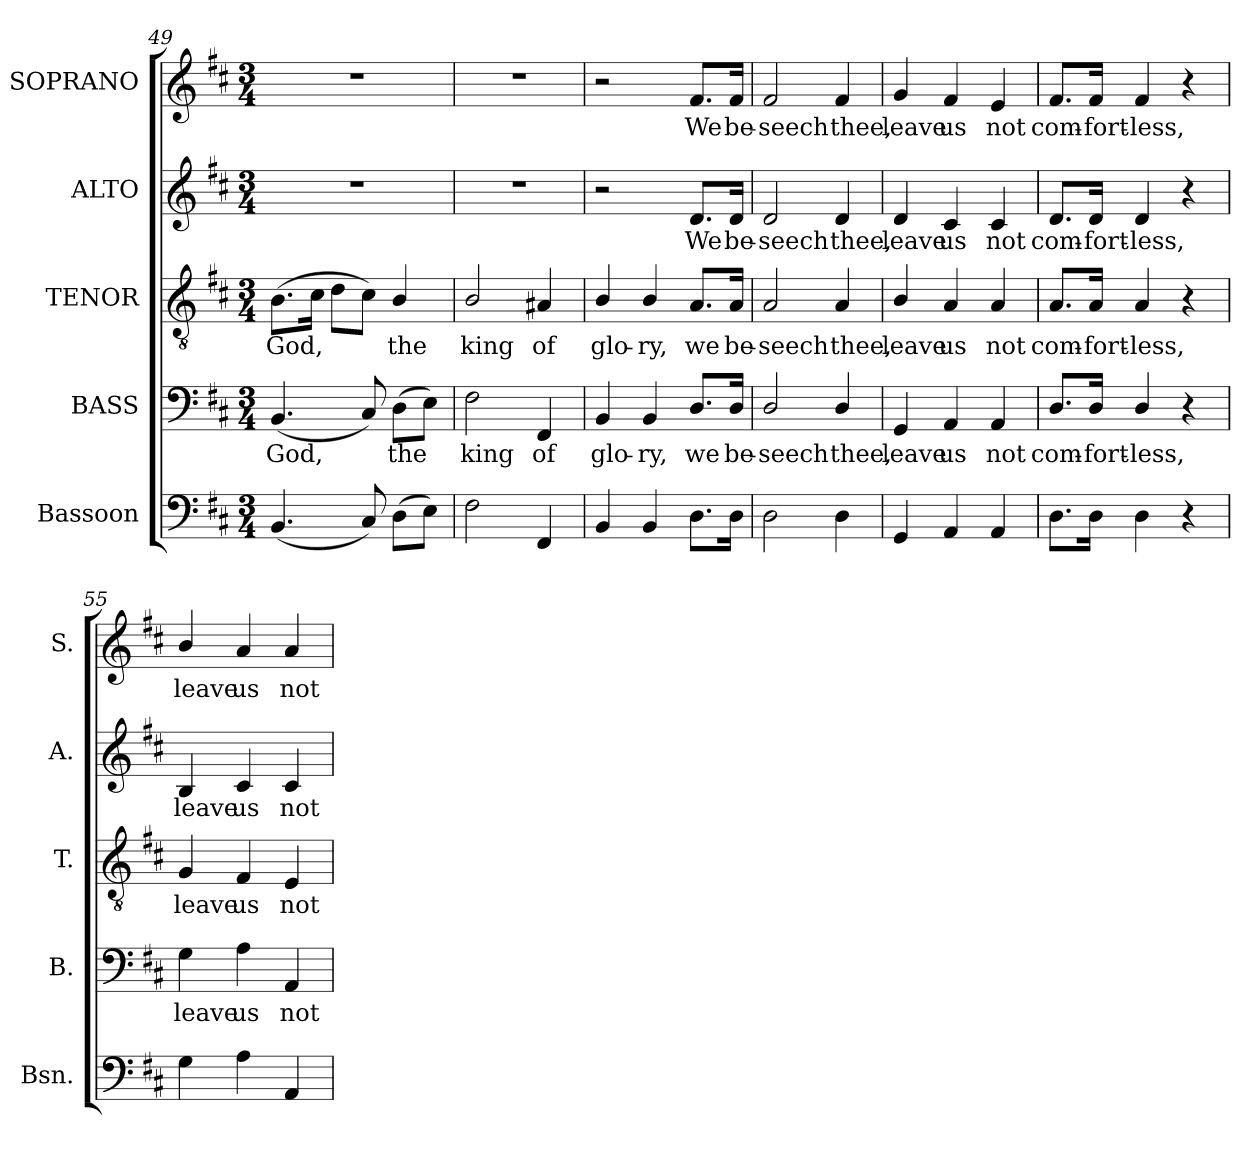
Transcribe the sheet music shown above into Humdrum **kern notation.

**kern	**kern	**text	**kern	**text	**kern	**text	**kern	**text
*part5	*part4	*part4	*part3	*part3	*part2	*part2	*part1	*part1
*staff5	*staff4	*staff4	*staff3	*staff3	*staff2	*staff2	*staff1	*staff1
*I"Bassoon	*I"BASS	*	*I"TENOR	*	*I"ALTO	*	*I"SOPRANO	*
*I'Bsn.	*I'B.	*	*I'T.	*	*I'A.	*	*I'S.	*
*clefF4	*clefF4	*	*clefGv2	*	*clefG2	*	*clefG2	*
*	*	*	*ITrd7c12	*	*	*	*	*
*k[f#c#]	*k[f#c#]	*	*k[f#c#]	*	*k[f#c#]	*	*k[f#c#]	*
*D:	*D:	*	*D:	*	*D:	*	*D:	*
*M3/4	*M3/4	*	*M3/4	*	*M3/4	*	*M3/4	*
=49	=49	=49	=49	=49	=49	=49	=49	=49
!	!	!LO:LY:b:color=#000000	!	!	!	!	!	!
!	!	!	!	!LO:LY:b:color=#000000	!LO:N:vis=1	!	!LO:N:vis=1	!
(4.BBi/	(4.BBi/	God,	(8.BBi\L	God,	2.r	.	2.r	.
.	.	.	16C#i\Jk	.	.	.	.	.
.	.	.	8Di\L	.	.	.	.	.
8C#i/)	8C#i/)	.	8C#i\J)	.	.	.	.	.
!	!	!LO:LY:b:color=#000000	!	!	!	!	!	!
!	!	!	!	!LO:LY:b:color=#000000	!	!	!	!
(8Di\L	(8Di\L	the	4BBi/	the	.	.	.	.
8Ei\J)	8Ei\J)	.	.	.	.	.	.	.
=50	=50	=50	=50	=50	=50	=50	=50	=50
!	!	!LO:LY:b:color=#000000	!	!	!	!	!	!
!	!	!	!	!LO:LY:b:color=#000000	!LO:N:vis=1	!	!LO:N:vis=1	!
2F#i\	2F#i\	king	2BBi/	king	2.r	.	2.r	.
!	!	!LO:LY:b:color=#000000	!	!	!	!	!	!
!	!	!	!	!LO:LY:b:color=#000000	!	!	!	!
4FF#i/	4FF#i/	of	4AA#Xi/	of	.	.	.	.
!!LO:LB:g=z
=51	=51	=51	=51	=51	=51	=51	=51	=51
!	!	!LO:LY:b:color=#000000	!	!	!	!	!	!
!	!	!	!	!LO:LY:b:color=#000000	!	!	!	!
4BBi/	4BBi/	glo-	4BBi/	glo-	2r	.	2r	.
!	!	!LO:LY:b:color=#000000	!	!	!	!	!	!
!	!	!	!	!LO:LY:b:color=#000000	!	!	!	!
4BBi/	4BBi/	-ry,	4BBi/	-ry,	.	.	.	.
!	!	!LO:LY:b:color=#000000	!	!	!	!	!	!
!	!	!	!	!LO:LY:b:color=#000000	!	!	!	!
!	!	!	!	!	!	!LO:LY:b:color=#000000	!	!
!	!	!	!	!	!	!	!	!LO:LY:b:color=#000000
8.Di\L	8.Di/L	we	8.AAi/L	we	8.di/L	We	8.f#i/L	We
!	!	!LO:LY:b:color=#000000	!	!	!	!	!	!
!	!	!	!	!LO:LY:b:color=#000000	!	!	!	!
!	!	!	!	!	!	!LO:LY:b:color=#000000	!	!
!	!	!	!	!	!	!	!	!LO:LY:b:color=#000000
16Di\Jk	16Di/Jk	be-	16AAi/Jk	be-	16di/Jk	be-	16f#i/Jk	be-
=52	=52	=52	=52	=52	=52	=52	=52	=52
!	!	!LO:LY:b:color=#000000	!	!	!	!	!	!
!	!	!	!	!LO:LY:b:color=#000000	!	!	!	!
!	!	!	!	!	!	!LO:LY:b:color=#000000	!	!
!	!	!	!	!	!	!	!	!LO:LY:b:color=#000000
2Di\	2Di/	-seech	2AAi/	-seech	2di/	-seech	2f#i/	-seech
!	!	!LO:LY:b:color=#000000	!	!	!	!	!	!
!	!	!	!	!LO:LY:b:color=#000000	!	!	!	!
!	!	!	!	!	!	!LO:LY:b:color=#000000	!	!
!	!	!	!	!	!	!	!	!LO:LY:b:color=#000000
4Di\	4Di/	thee,	4AAi/	thee,	4di/	thee,	4f#i/	thee,
=53	=53	=53	=53	=53	=53	=53	=53	=53
!	!	!LO:LY:b:color=#000000	!	!	!	!	!	!
!	!	!	!	!LO:LY:b:color=#000000	!	!	!	!
!	!	!	!	!	!	!LO:LY:b:color=#000000	!	!
!	!	!	!	!	!	!	!	!LO:LY:b:color=#000000
4GGi/	4GGi/	leave	4BBi/	leave	4di/	leave	4gi/	leave
!	!	!LO:LY:b:color=#000000	!	!	!	!	!	!
!	!	!	!	!LO:LY:b:color=#000000	!	!	!	!
!	!	!	!	!	!	!LO:LY:b:color=#000000	!	!
!	!	!	!	!	!	!	!	!LO:LY:b:color=#000000
4AAi/	4AAi/	us	4AAi/	us	4c#i/	us	4f#i/	us
!	!	!LO:LY:b:color=#000000	!	!	!	!	!	!
!	!	!	!	!LO:LY:b:color=#000000	!	!	!	!
!	!	!	!	!	!	!LO:LY:b:color=#000000	!	!
!	!	!	!	!	!	!	!	!LO:LY:b:color=#000000
4AAi/	4AAi/	not	4AAi/	not	4c#i/	not	4ei/	not
=54	=54	=54	=54	=54	=54	=54	=54	=54
!	!	!LO:LY:b:color=#000000	!	!	!	!	!	!
!	!	!	!	!LO:LY:b:color=#000000	!	!	!	!
!	!	!	!	!	!	!LO:LY:b:color=#000000	!	!
!	!	!	!	!	!	!	!	!LO:LY:b:color=#000000
8.Di\L	8.Di/L	com-	8.AAi/L	com-	8.di/L	com-	8.f#i/L	com-
!	!	!LO:LY:b:color=#000000	!	!	!	!	!	!
!	!	!	!	!LO:LY:b:color=#000000	!	!	!	!
!	!	!	!	!	!	!LO:LY:b:color=#000000	!	!
!	!	!	!	!	!	!	!	!LO:LY:b:color=#000000
16Di\Jk	16Di/Jk	-fort-	16AAi/Jk	-fort-	16di/Jk	-fort-	16f#i/Jk	-fort-
!	!	!LO:LY:b:color=#000000	!	!	!	!	!	!
!	!	!	!	!LO:LY:b:color=#000000	!	!	!	!
!	!	!	!	!	!	!LO:LY:b:color=#000000	!	!
!	!	!	!	!	!	!	!	!LO:LY:b:color=#000000
4Di\	4Di/	-less,	4AAi/	-less,	4di/	-less,	4f#i/	-less,
4r	4r	.	4r	.	4r	.	4r	.
=55	=55	=55	=55	=55	=55	=55	=55	=55
!	!	!LO:LY:b:color=#000000	!	!	!	!	!	!
!	!	!	!	!LO:LY:b:color=#000000	!	!	!	!
!	!	!	!	!	!	!LO:LY:b:color=#000000	!	!
!	!	!	!	!	!	!	!	!LO:LY:b:color=#000000
4Gi\	4Gi\	leave	4GGi/	leave	4Bi/	leave	4bi/	leave
!	!	!LO:LY:b:color=#000000	!	!	!	!	!	!
!	!	!	!	!LO:LY:b:color=#000000	!	!	!	!
!	!	!	!	!	!	!LO:LY:b:color=#000000	!	!
!	!	!	!	!	!	!	!	!LO:LY:b:color=#000000
4Ai\	4Ai\	us	4FF#i/	us	4c#i/	us	4ai/	us
!	!	!LO:LY:b:color=#000000	!	!	!	!	!	!
!	!	!	!	!LO:LY:b:color=#000000	!	!	!	!
!	!	!	!	!	!	!LO:LY:b:color=#000000	!	!
!	!	!	!	!	!	!	!	!LO:LY:b:color=#000000
4AAi/	4AAi/	not	4EEi/	not	4c#i/	not	4ai/	not
=	=	=	=	=	=	=	=	=
*-	*-	*-	*-	*-	*-	*-	*-	*-
